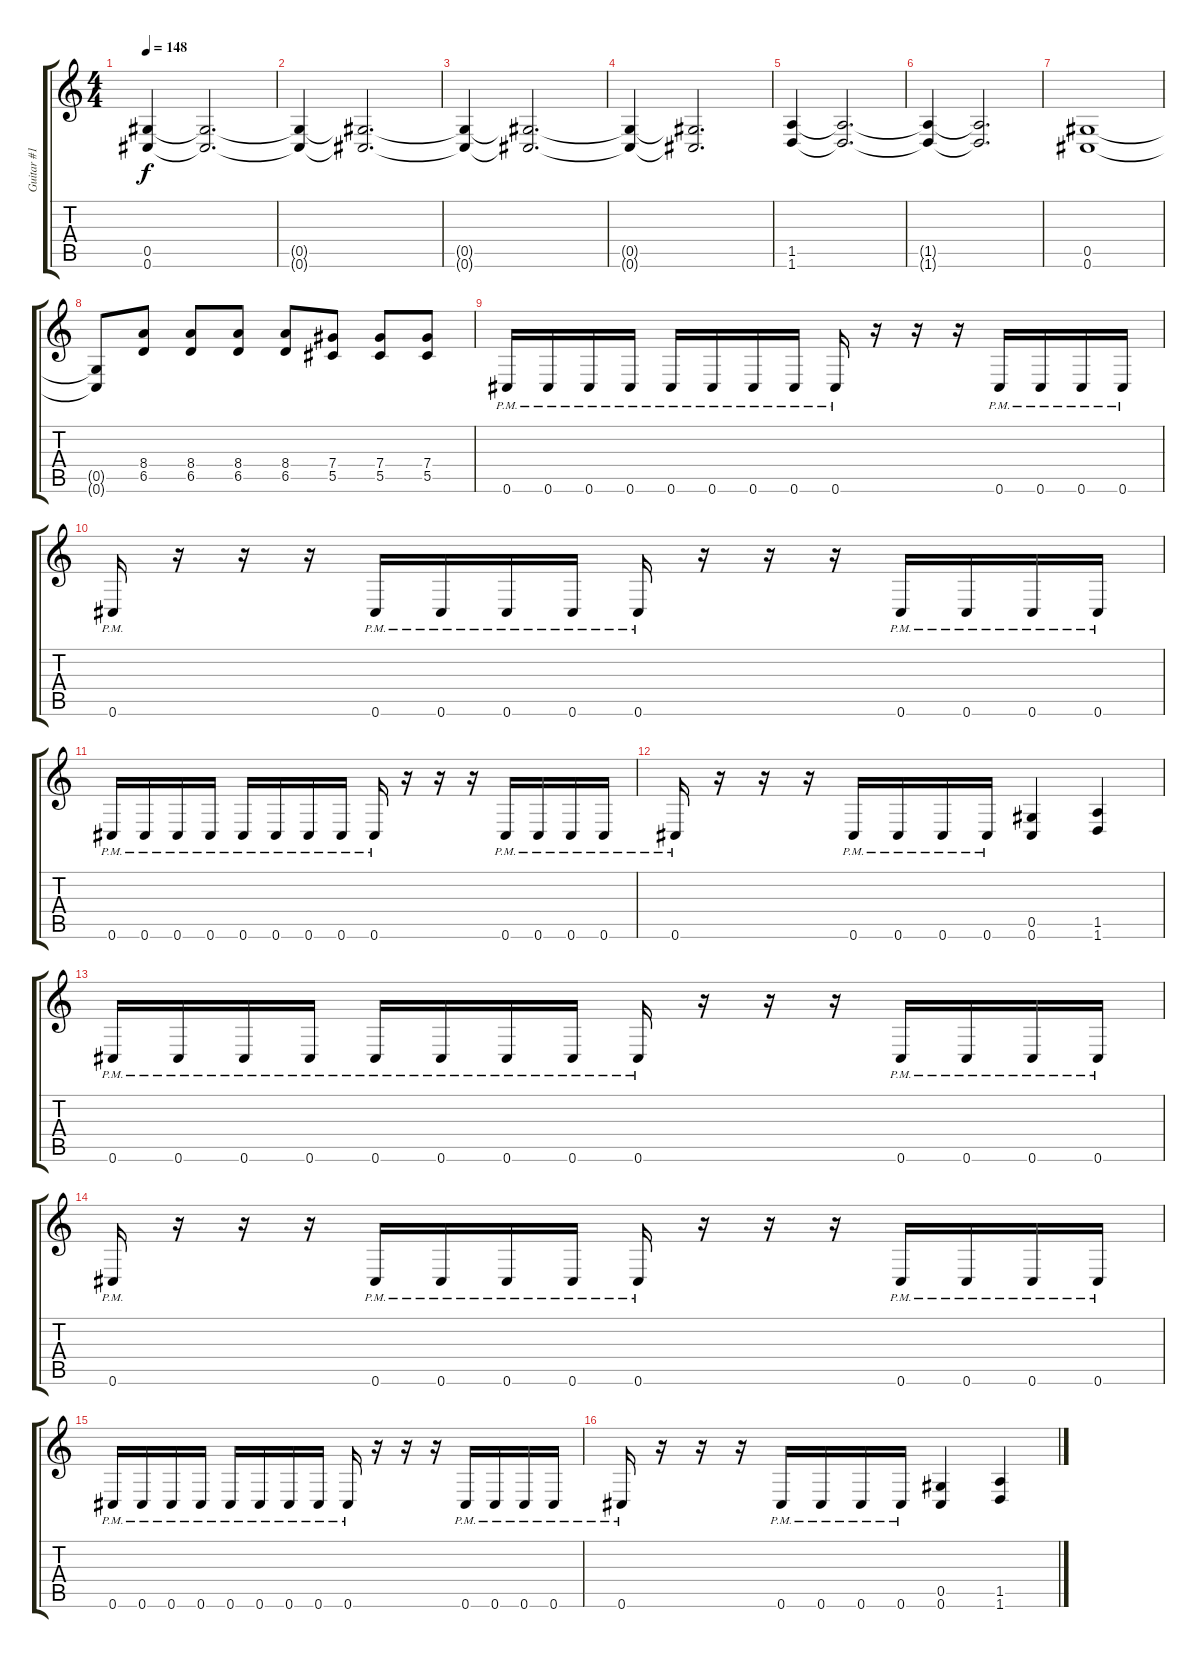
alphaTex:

\track ("Guitar #1" "Guitar #1") {instrument distortionguitar}
\staff {score tabs}
\tuning (Eb4 Bb3 Gb3 Db3 Ab2 Db2) {hide}
\ts (4 4)
\tempo 148
\clef g2
\ks c
(0.5{t} 0.6{t}).4{dy f} (0.5{t} 0.6{t}).2{d} |
(0.5{t} 0.6{t}).4 (0.5{t} 0.6{t}).2{d} |
(0.5{t} 0.6{t}).4 (0.5{t} 0.6{t}).2{d} |
(0.5{t} 0.6{t}).4 (0.5{t} 0.6{t}).2{d} |
(1.5 1.6).4 (1.5{t} 1.6{t}).2{d} |
(1.5{t} 1.6{t}).4 (1.5{t} 1.6{t}).2{d} |
(0.5 0.6).1 |
(0.5{t} 0.6{t}).8 (8.4 6.5).8 (8.4 6.5).8 (8.4 6.5).8 (8.4 6.5).8 (7.4 5.5).8 (7.4 5.5).8 (7.4 5.5).8 |
0.6{pm}.16 0.6{pm}.16 0.6{pm}.16 0.6{pm}.16 0.6{pm}.16 0.6{pm}.16 0.6{pm}.16 0.6{pm}.16 0.6{pm}.16 r.16 r.16 r.16 0.6{pm}.16 0.6{pm}.16 0.6{pm}.16 0.6{pm}.16 |
0.6{pm}.16 r.16 r.16 r.16 0.6{pm}.16 0.6{pm}.16 0.6{pm}.16 0.6{pm}.16 0.6{pm}.16 r.16 r.16 r.16 0.6{pm}.16 0.6{pm}.16 0.6{pm}.16 0.6{pm}.16 |
0.6{pm}.16 0.6{pm}.16 0.6{pm}.16 0.6{pm}.16 0.6{pm}.16 0.6{pm}.16 0.6{pm}.16 0.6{pm}.16 0.6{pm}.16 r.16 r.16 r.16 0.6{pm}.16 0.6{pm}.16 0.6{pm}.16 0.6{pm}.16 |
0.6{pm}.16 r.16 r.16 r.16 0.6{pm}.16 0.6{pm}.16 0.6{pm}.16 0.6{pm}.16 (0.5 0.6).4 (1.5 1.6).4 |
0.6{pm}.16 0.6{pm}.16 0.6{pm}.16 0.6{pm}.16 0.6{pm}.16 0.6{pm}.16 0.6{pm}.16 0.6{pm}.16 0.6{pm}.16 r.16 r.16 r.16 0.6{pm}.16 0.6{pm}.16 0.6{pm}.16 0.6{pm}.16 |
0.6{pm}.16 r.16 r.16 r.16 0.6{pm}.16 0.6{pm}.16 0.6{pm}.16 0.6{pm}.16 0.6{pm}.16 r.16 r.16 r.16 0.6{pm}.16 0.6{pm}.16 0.6{pm}.16 0.6{pm}.16 |
0.6{pm}.16 0.6{pm}.16 0.6{pm}.16 0.6{pm}.16 0.6{pm}.16 0.6{pm}.16 0.6{pm}.16 0.6{pm}.16 0.6{pm}.16 r.16 r.16 r.16 0.6{pm}.16 0.6{pm}.16 0.6{pm}.16 0.6{pm}.16 |
0.6{pm}.16 r.16 r.16 r.16 0.6{pm}.16 0.6{pm}.16 0.6{pm}.16 0.6{pm}.16 (0.5 0.6).4 (1.5 1.6).4
